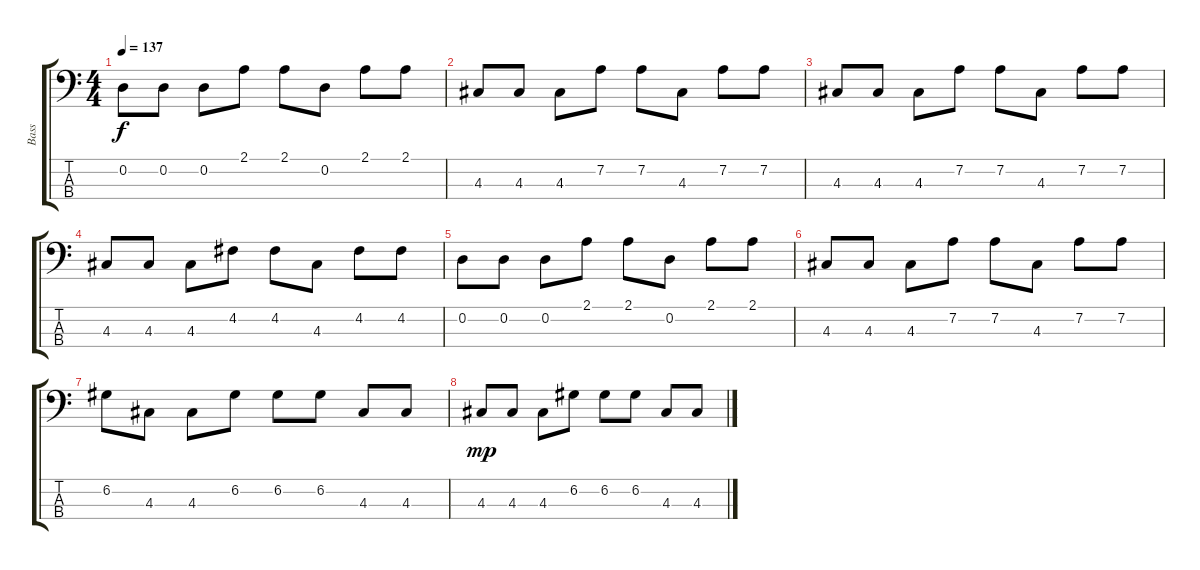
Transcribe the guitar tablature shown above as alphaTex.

\track ("Bass" "Bass") {instrument electricbassfinger}
\staff {score tabs}
\tuning (G2 D2 A1 E1) {hide}
\ts (4 4)
\tempo 137
\clef f4
\ks c
0.2.8{dy f} 0.2.8 0.2.8 2.1.8 2.1.8 0.2.8 2.1.8 2.1.8 |
4.3.8 4.3.8 4.3.8 7.2.8 7.2.8 4.3.8 7.2.8 7.2.8 |
4.3.8 4.3.8 4.3.8 7.2.8 7.2.8 4.3.8 7.2.8 7.2.8 |
4.3.8 4.3.8 4.3.8 4.2.8 4.2.8 4.3.8 4.2.8 4.2.8 |
0.2.8 0.2.8 0.2.8 2.1.8 2.1.8 0.2.8 2.1.8 2.1.8 |
4.3.8 4.3.8 4.3.8 7.2.8 7.2.8 4.3.8 7.2.8 7.2.8 |
6.2.8 4.3.8 4.3.8 6.2.8 6.2.8 6.2.8 4.3.8 4.3.8 |
4.3.8{dy mp} 4.3.8 4.3.8 6.2.8 6.2.8 6.2.8 4.3.8 4.3.8
